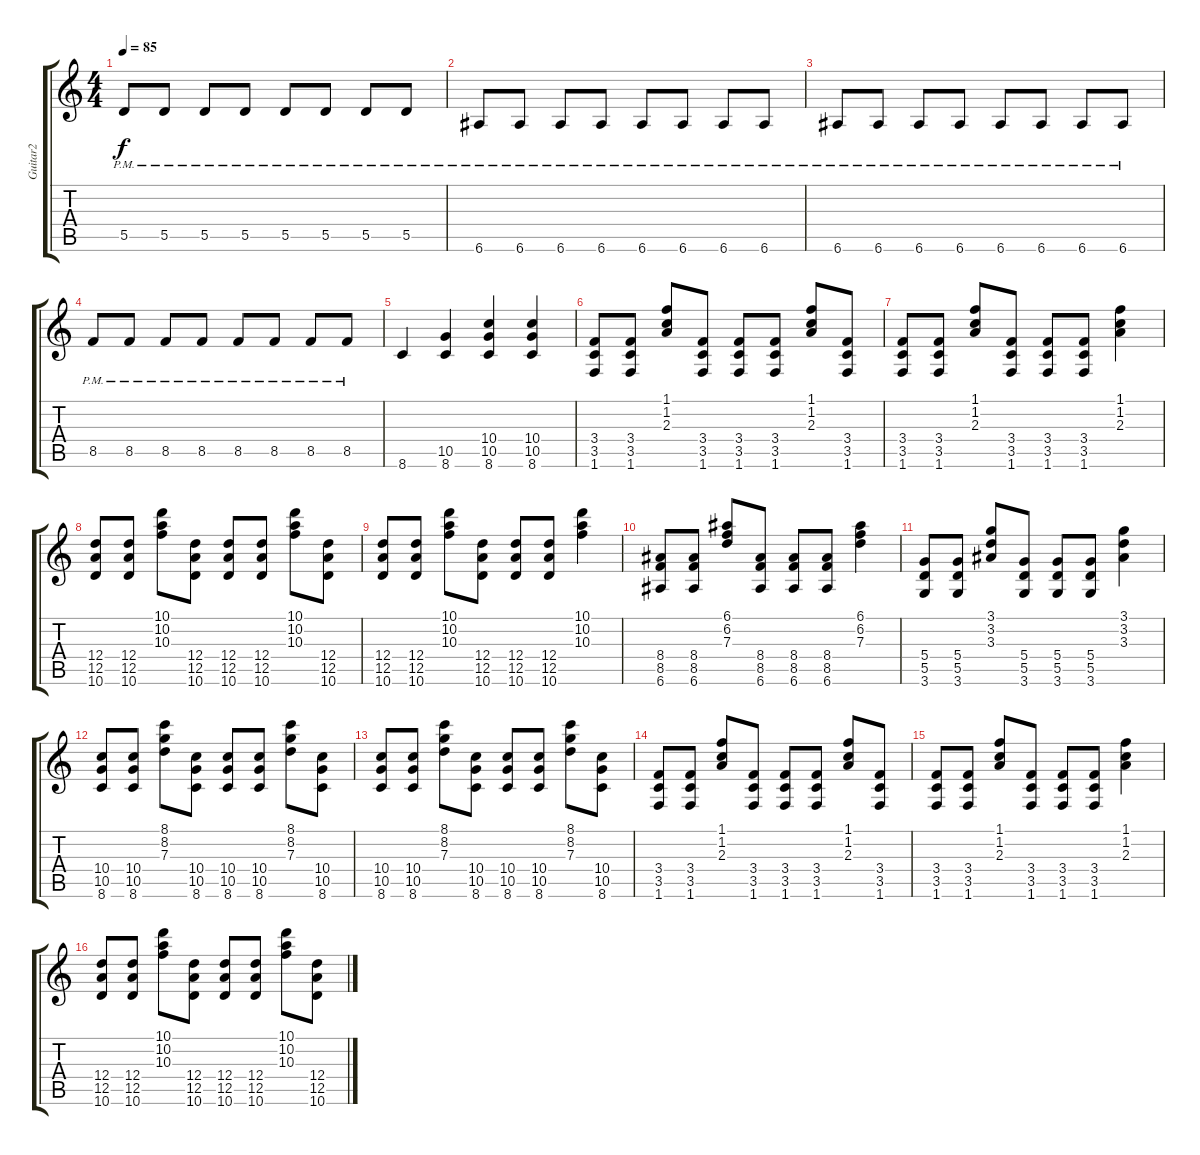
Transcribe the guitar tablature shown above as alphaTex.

\track ("Guitar2" "Guitar2") {instrument overdrivenguitar}
\staff {score tabs}
\tuning (E4 B3 G3 D3 A2 E2) {hide}
\ts (4 4)
\tempo 85
\clef g2
\ks c
5.5{pm}.8{dy f} 5.5{pm}.8 5.5{pm}.8 5.5{pm}.8 5.5{pm}.8 5.5{pm}.8 5.5{pm}.8 5.5{pm}.8 |
6.6{pm}.8 6.6{pm}.8 6.6{pm}.8 6.6{pm}.8 6.6{pm}.8 6.6{pm}.8 6.6{pm}.8 6.6{pm}.8 |
6.6{pm}.8 6.6{pm}.8 6.6{pm}.8 6.6{pm}.8 6.6{pm}.8 6.6{pm}.8 6.6{pm}.8 6.6{pm}.8 |
8.5{pm}.8 8.5{pm}.8 8.5{pm}.8 8.5{pm}.8 8.5{pm}.8 8.5{pm}.8 8.5{pm}.8 8.5{pm}.8 |
8.6.4 (10.5 8.6).4 (10.4 10.5 8.6).4 (10.4 10.5 8.6).4 |
(3.4 3.5 1.6).8 (3.4 3.5 1.6).8 (1.1 1.2 2.3).8 (3.4 3.5 1.6).8 (3.4 3.5 1.6).8 (3.4 3.5 1.6).8 (1.1 1.2 2.3).8 (3.4 3.5 1.6).8 |
(3.4 3.5 1.6).8 (3.4 3.5 1.6).8 (1.1 1.2 2.3).8 (3.4 3.5 1.6).8 (3.4 3.5 1.6).8 (3.4 3.5 1.6).8 (1.1 1.2 2.3).4 |
(12.4 12.5 10.6).8 (12.4 12.5 10.6).8 (10.1 10.2 10.3).8 (12.4 12.5 10.6).8 (12.4 12.5 10.6).8 (12.4 12.5 10.6).8 (10.1 10.2 10.3).8 (12.4 12.5 10.6).8 |
(12.4 12.5 10.6).8 (12.4 12.5 10.6).8 (10.1 10.2 10.3).8 (12.4 12.5 10.6).8 (12.4 12.5 10.6).8 (12.4 12.5 10.6).8 (10.1 10.2 10.3).4 |
(8.4 8.5 6.6).8 (8.4 8.5 6.6).8 (6.1 6.2 7.3).8 (8.4 8.5 6.6).8 (8.4 8.5 6.6).8 (8.4 8.5 6.6).8 (6.1 6.2 7.3).4 |
(5.4 5.5 3.6).8 (5.4 5.5 3.6).8 (3.1 3.2 3.3).8 (5.4 5.5 3.6).8 (5.4 5.5 3.6).8 (5.4 5.5 3.6).8 (3.1 3.2 3.3).4 |
(10.4 10.5 8.6).8 (10.4 10.5 8.6).8 (8.1 8.2 7.3).8 (10.4 10.5 8.6).8 (10.4 10.5 8.6).8 (10.4 10.5 8.6).8 (8.1 8.2 7.3).8 (10.4 10.5 8.6).8 |
(10.4 10.5 8.6).8 (10.4 10.5 8.6).8 (8.1 8.2 7.3).8 (10.4 10.5 8.6).8 (10.4 10.5 8.6).8 (10.4 10.5 8.6).8 (8.1 8.2 7.3).8 (10.4 10.5 8.6).8 |
(3.4 3.5 1.6).8 (3.4 3.5 1.6).8 (1.1 1.2 2.3).8 (3.4 3.5 1.6).8 (3.4 3.5 1.6).8 (3.4 3.5 1.6).8 (1.1 1.2 2.3).8 (3.4 3.5 1.6).8 |
(3.4 3.5 1.6).8 (3.4 3.5 1.6).8 (1.1 1.2 2.3).8 (3.4 3.5 1.6).8 (3.4 3.5 1.6).8 (3.4 3.5 1.6).8 (1.1 1.2 2.3).4 |
(12.4 12.5 10.6).8 (12.4 12.5 10.6).8 (10.1 10.2 10.3).8 (12.4 12.5 10.6).8 (12.4 12.5 10.6).8 (12.4 12.5 10.6).8 (10.1 10.2 10.3).8 (12.4 12.5 10.6).8
